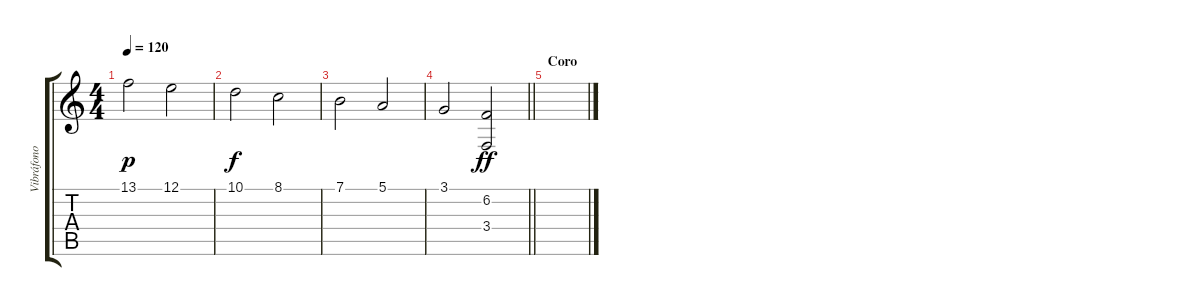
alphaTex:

\track ("Vibráfono" "Vibráfono") {instrument vibraphone}
\staff {score tabs}
\tuning (E4 B3 G3 D3 A2 E2) {hide}
\ts (4 4)
\tempo 120
\clef g2
\ks c
13.1.2{dy p volume 10 instrument vibraphone} 12.1.2 |
10.1.2{dy f} 8.1.2 |
7.1.2 5.1.2 |
\barLineRight lightlight
3.1.2 (6.2 3.4).2{dy ff instrument reversecymbal} |
\section ("" "Coro")
